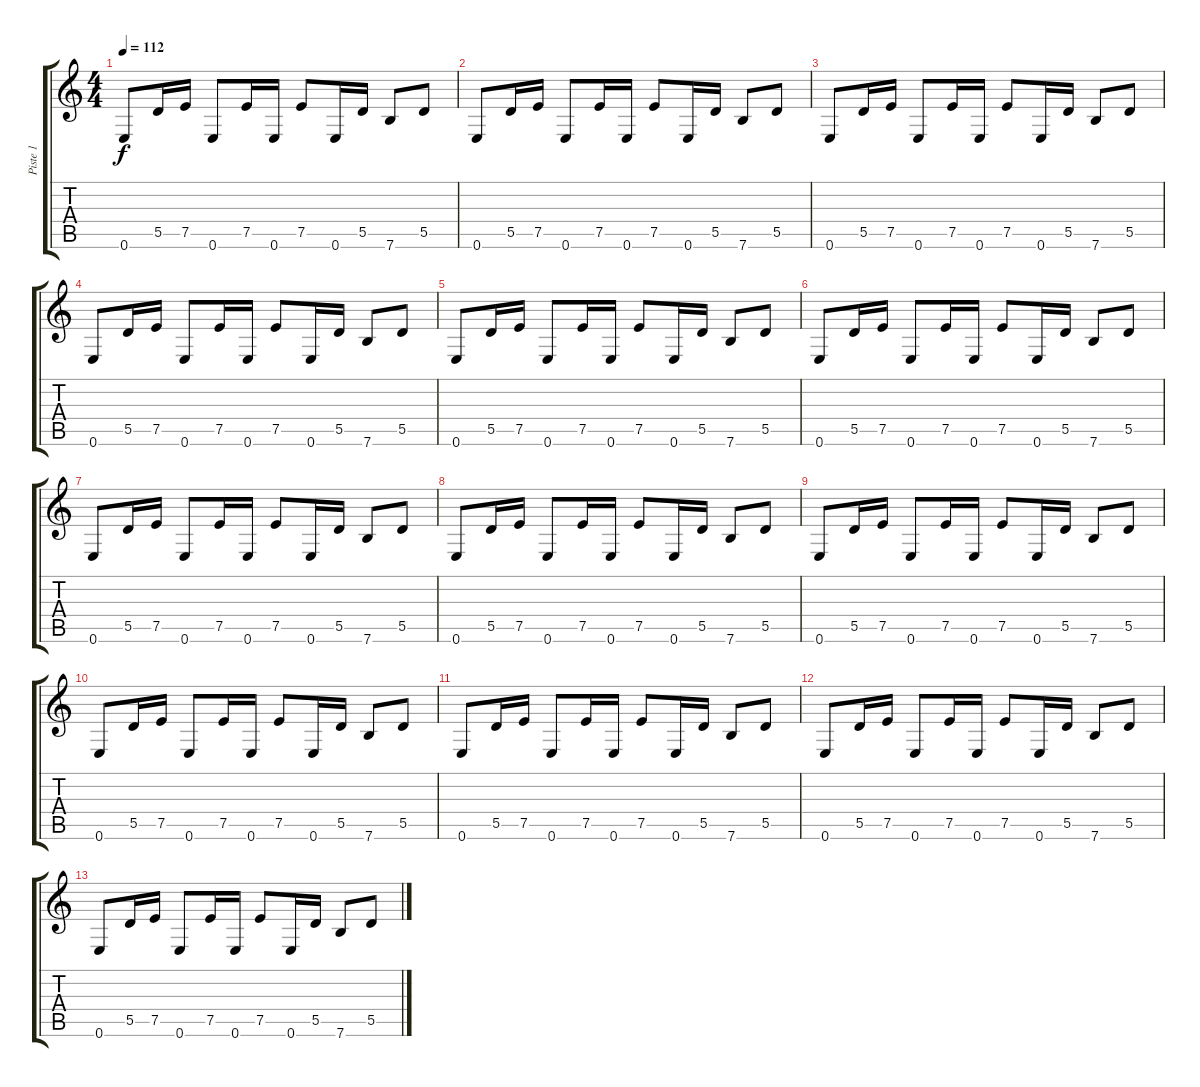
\track ("Piste 1" "Piste 1") {instrument acousticguitarnylon}
\staff {score tabs}
\tuning (E4 B3 G3 D3 A2 E2) {hide}
\ts (4 4)
\tempo 112
\clef g2
\ks c
0.6.8{dy f volume 13 balance 4 instrument electricguitarmuted} 5.5.16 7.5.16 0.6.8 7.5.16 0.6.16 7.5.8 0.6.16 5.5.16 7.6.8 5.5.8 |
0.6.8{volume 13 balance 4 instrument electricguitarmuted} 5.5.16 7.5.16 0.6.8 7.5.16 0.6.16 7.5.8 0.6.16 5.5.16 7.6.8 5.5.8 |
0.6.8{volume 13 balance 4 instrument electricguitarmuted} 5.5.16 7.5.16 0.6.8 7.5.16 0.6.16 7.5.8 0.6.16 5.5.16 7.6.8 5.5.8 |
0.6.8{volume 13 balance 4 instrument electricguitarmuted} 5.5.16 7.5.16 0.6.8 7.5.16 0.6.16 7.5.8 0.6.16 5.5.16 7.6.8 5.5.8 |
0.6.8{volume 13 balance 4 instrument electricguitarmuted} 5.5.16 7.5.16 0.6.8 7.5.16 0.6.16 7.5.8 0.6.16 5.5.16 7.6.8 5.5.8 |
0.6.8{volume 13 balance 4 instrument electricguitarmuted} 5.5.16 7.5.16 0.6.8 7.5.16 0.6.16 7.5.8 0.6.16 5.5.16 7.6.8 5.5.8 |
0.6.8{volume 13 balance 4 instrument electricguitarmuted} 5.5.16 7.5.16 0.6.8 7.5.16 0.6.16 7.5.8 0.6.16 5.5.16 7.6.8 5.5.8 |
0.6.8{volume 13 balance 4 instrument electricguitarmuted} 5.5.16 7.5.16 0.6.8 7.5.16 0.6.16 7.5.8 0.6.16 5.5.16 7.6.8 5.5.8 |
0.6.8{volume 13 balance 4 instrument electricguitarmuted} 5.5.16 7.5.16 0.6.8 7.5.16 0.6.16 7.5.8 0.6.16 5.5.16 7.6.8 5.5.8 |
0.6.8{volume 13 balance 4 instrument electricguitarmuted} 5.5.16 7.5.16 0.6.8 7.5.16 0.6.16 7.5.8 0.6.16 5.5.16 7.6.8 5.5.8 |
0.6.8{volume 13 balance 4 instrument electricguitarmuted} 5.5.16 7.5.16 0.6.8 7.5.16 0.6.16 7.5.8 0.6.16 5.5.16 7.6.8 5.5.8 |
0.6.8{volume 13 balance 4 instrument electricguitarmuted} 5.5.16 7.5.16 0.6.8 7.5.16 0.6.16 7.5.8 0.6.16 5.5.16 7.6.8 5.5.8 |
0.6.8{volume 13 balance 4 instrument electricguitarmuted} 5.5.16 7.5.16 0.6.8 7.5.16 0.6.16 7.5.8 0.6.16 5.5.16 7.6.8 5.5.8
